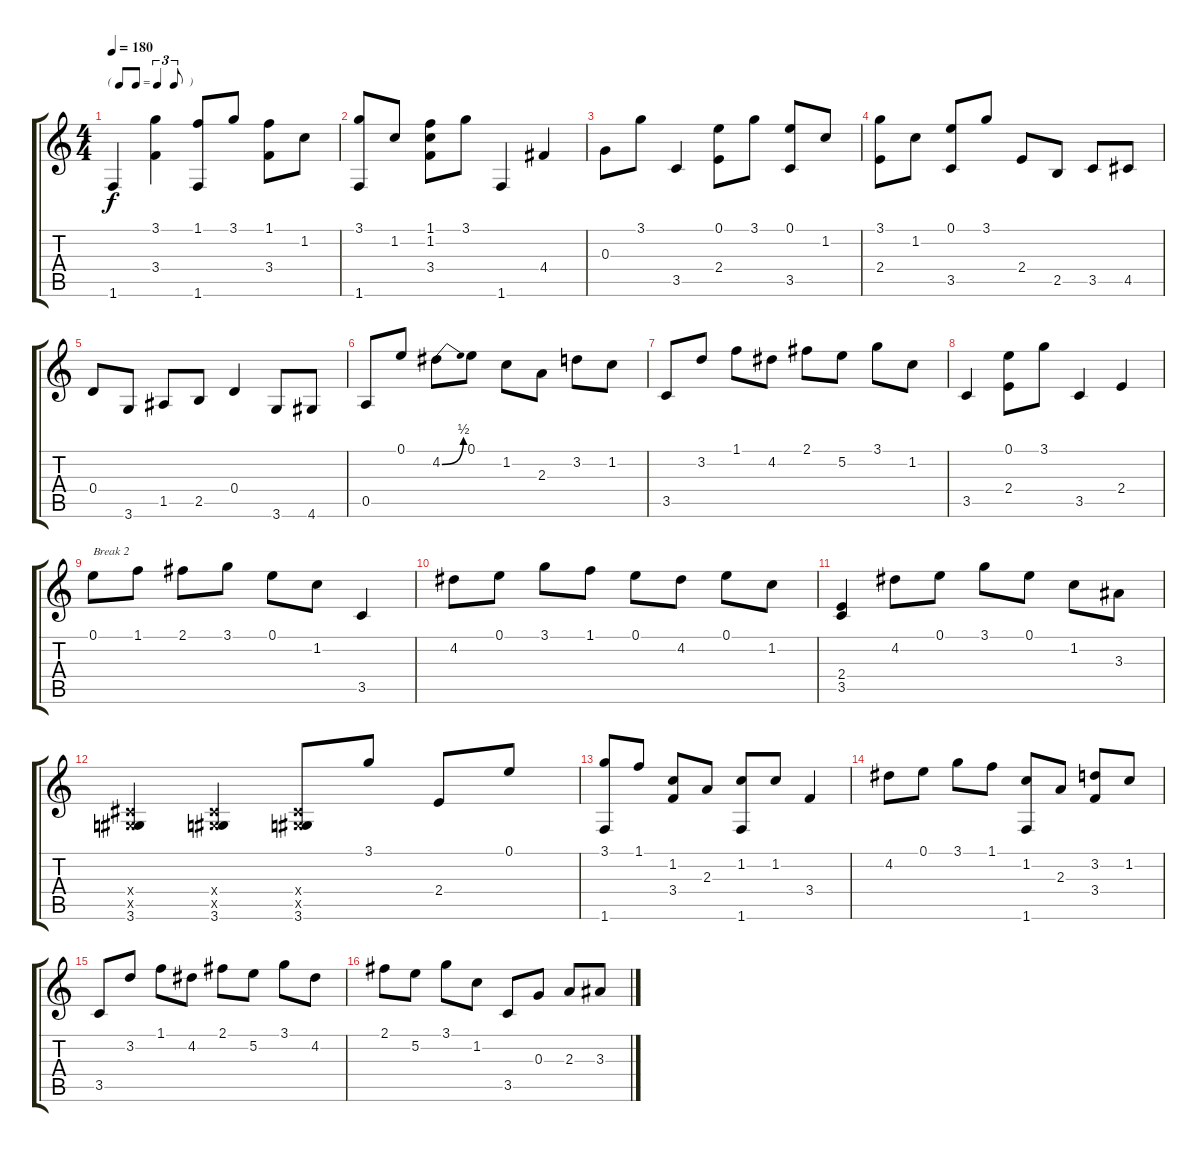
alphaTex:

\track "" {instrument acousticguitarnylon}
\staff {score tabs}
\tuning (E4 B3 G3 D3 A2 E2) {hide}
\ts (4 4)
\tf triplet8th
\tempo 180
\clef g2
\ks c
1.6.4{dy f} (3.1 3.4).4 (1.1 1.6).8 3.1.8 (1.1 3.4).8 1.2.8 |
(3.1 1.6).8 1.2.8 (1.1 1.2 3.4).8 3.1.8 1.6.4 4.4.4 |
0.3.8 3.1.8 3.5.4 (0.1 2.4).8 3.1.8 (0.1 3.5).8 1.2.8 |
(3.1 2.4).8 1.2.8 (0.1 3.5).8 3.1.8 2.4.8 2.5.8 3.5.8 4.5.8 |
0.4.8 3.6.8 1.5.8 2.5.8 0.4.4 3.6.8 4.6.8 |
0.5.8 0.1.8 4.2{be (bend 0 0 60 2)}.8 0.1.8 1.2.8 2.3.8 3.2.8 1.2.8 |
3.5.8 3.2.8 1.1.8 4.2.8 2.1.8 5.2.8 3.1.8 1.2.8 |
3.5.4 (0.1 2.4).8 3.1.8 3.5.4 2.4.4 |
0.1.8{txt "Break 2"} 1.1.8 2.1.8 3.1.8 0.1.8 1.2.8 3.5.4 |
4.2.8 0.1.8 3.1.8 1.1.8 0.1.8 4.2.8 0.1.8 1.2.8 |
(2.4 3.5).4 4.2.8 0.1.8 3.1.8 0.1.8 1.2.8 3.3.8 |
(-1.4{x} -1.5{x} 3.6).4 (-1.4{x} -1.5{x} 3.6).4 (-1.4{x} -1.5{x} 3.6).8 3.1.8 2.4.8 0.1.8 |
(3.1 1.6).8 1.1.8 (1.2 3.4).8 2.3.8 (1.2 1.6).8 1.2.8 3.4.4 |
4.2.8 0.1.8 3.1.8 1.1.8 (1.2 1.6).8 2.3.8 (3.2 3.4).8 1.2.8 |
3.5.8 3.2.8 1.1.8 4.2.8 2.1.8 5.2.8 3.1.8 4.2.8 |
2.1.8 5.2.8 3.1.8 1.2.8 3.5.8 0.3.8 2.3.8 3.3.8
